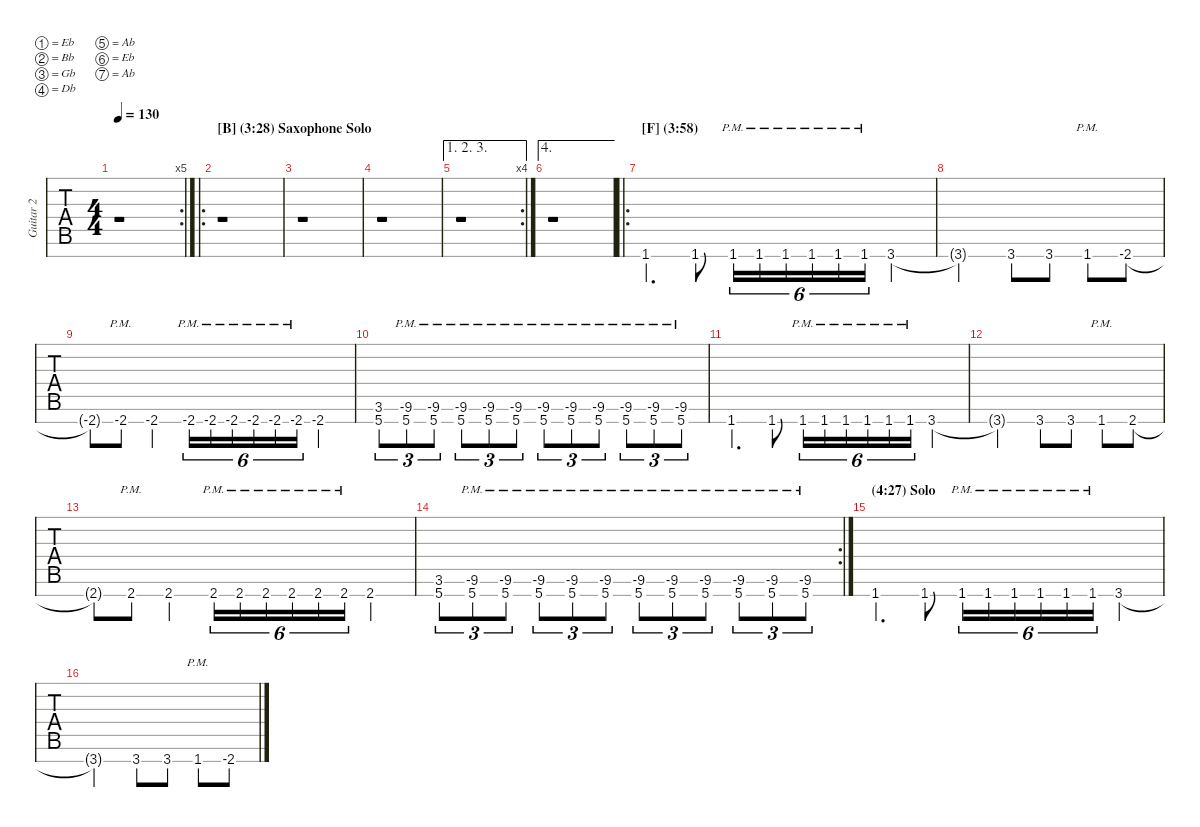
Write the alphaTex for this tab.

\defaultSystemsLayout 4
\hideDynamics
\bracketExtendMode nobrackets
\multiTrackTrackNamePolicy allsystems
\firstSystemTrackNameMode fullname
\otherSystemsTrackNameMode fullname
\track ("Guitar 2" "Guitar 2") {instrument overdrivenguitar}
\staff {tabs}
\tuning (Eb4 Bb3 Gb3 Db3 Ab2 Eb2 Ab1)
\rc 5
\ts (4 4)
\tempo 130
\clef g2
\ks aminor
r.1{dy mf} |
\ro
\section ("B" "(3:28) Saxophone Solo")
r.1 |
r.1 |
r.1 |
\ae (1 2 3)
\rc 4
r.1 |
\ae 4
r.1 |
\ro
\section ("F" "(3:58)")
1.7.4{d} 1.7.8 1.7{pm}.16{tu (6 4)} 1.7{pm}.16{tu (6 4)} 1.7{pm}.16{tu (6 4)} 1.7{pm}.16{tu (6 4)} 1.7{pm}.16{tu (6 4)} 1.7{pm}.16{tu (6 4)} 3.7.4 |
3.7{t}.2 3.7.8 3.7.8 1.7{pm}.8 -2.7{acc #}.8 |
-2.7{t acc #}.8 -2.7{pm acc #}.8 -2.7{acc #}.4 -2.7{pm acc #}.16{tu (6 4)} -2.7{pm acc #}.16{tu (6 4)} -2.7{pm acc #}.16{tu (6 4)} -2.7{pm acc #}.16{tu (6 4)} -2.7{pm acc #}.16{tu (6 4)} -2.7{pm acc #}.16{tu (6 4)} -2.7{acc #}.4 |
(5.7{acc #} 3.6{acc #}).8{tu (3 2)} (-9.6{pm acc #} 5.7{pm acc #}).8{tu (3 2)} (-9.6{pm acc #} 5.7{pm acc #}).8{tu (3 2)} (-9.6{pm acc #} 5.7{pm acc #}).8{tu (3 2)} (-9.6{pm acc #} 5.7{pm acc #}).8{tu (3 2)} (-9.6{pm acc #} 5.7{pm acc #}).8{tu (3 2)} (-9.6{pm acc #} 5.7{pm acc #}).8{tu (3 2)} (-9.6{pm acc #} 5.7{pm acc #}).8{tu (3 2)} (-9.6{pm acc #} 5.7{pm acc #}).8{tu (3 2)} (-9.6{pm acc #} 5.7{pm acc #}).8{tu (3 2)} (-9.6{pm acc #} 5.7{pm acc #}).8{tu (3 2)} (-9.6{pm acc #} 5.7{pm acc #}).8{tu (3 2)} |
1.7.4{d} 1.7.8 1.7{pm}.16{tu (6 4)} 1.7{pm}.16{tu (6 4)} 1.7{pm}.16{tu (6 4)} 1.7{pm}.16{tu (6 4)} 1.7{pm}.16{tu (6 4)} 1.7{pm}.16{tu (6 4)} 3.7.4 |
3.7{t}.2 3.7.8 3.7.8 1.7{pm}.8 2.7{acc #}.8 |
2.7{t acc #}.8 2.7{pm acc #}.8 2.7{acc #}.4 2.7{pm acc #}.16{tu (6 4)} 2.7{pm acc #}.16{tu (6 4)} 2.7{pm acc #}.16{tu (6 4)} 2.7{pm acc #}.16{tu (6 4)} 2.7{pm acc #}.16{tu (6 4)} 2.7{pm acc #}.16{tu (6 4)} 2.7{acc #}.4 |
\rc 2
(5.7{acc #} 3.6{acc #}).8{tu (3 2)} (-9.6{pm acc #} 5.7{pm acc #}).8{tu (3 2)} (-9.6{pm acc #} 5.7{pm acc #}).8{tu (3 2)} (-9.6{pm acc #} 5.7{pm acc #}).8{tu (3 2)} (-9.6{pm acc #} 5.7{pm acc #}).8{tu (3 2)} (-9.6{pm acc #} 5.7{pm acc #}).8{tu (3 2)} (-9.6{pm acc #} 5.7{pm acc #}).8{tu (3 2)} (-9.6{pm acc #} 5.7{pm acc #}).8{tu (3 2)} (-9.6{pm acc #} 5.7{pm acc #}).8{tu (3 2)} (-9.6{pm acc #} 5.7{pm acc #}).8{tu (3 2)} (-9.6{pm acc #} 5.7{pm acc #}).8{tu (3 2)} (-9.6{pm acc #} 5.7{pm acc #}).8{tu (3 2)} |
\section ("" "(4:27) Solo")
1.7.4{d} 1.7.8 1.7{pm}.16{tu (6 4)} 1.7{pm}.16{tu (6 4)} 1.7{pm}.16{tu (6 4)} 1.7{pm}.16{tu (6 4)} 1.7{pm}.16{tu (6 4)} 1.7{pm}.16{tu (6 4)} 3.7.4 |
3.7{t}.2 3.7.8 3.7.8 1.7{pm}.8 -2.7{acc #}.8
